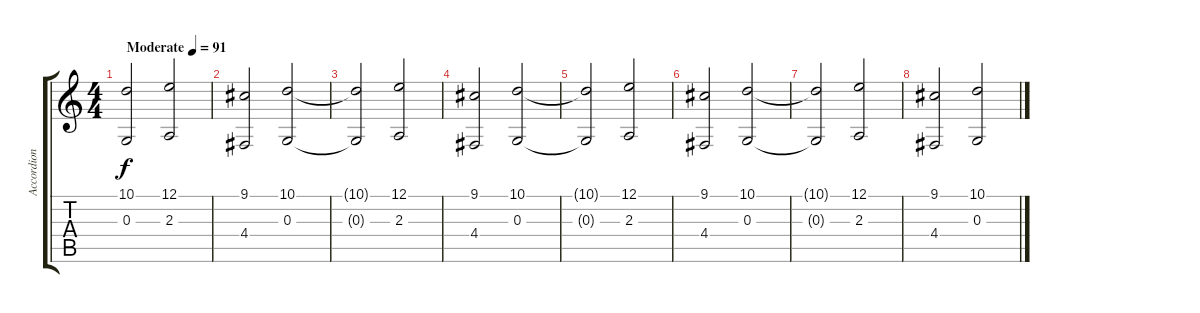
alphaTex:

\track ("Accordion" "Accordion") {instrument tangoaccordion}
\staff {score tabs}
\tuning (E4 B3 G3 D3 A2 E2) {hide}
\ts (4 4)
\tempo (91 "Moderate")
\clef g2
\ks c
(10.1 0.3).2{dy f instrument tangoaccordion} (12.1 2.3).2 |
(9.1 4.4).2 (10.1 0.3).2 |
(10.1{t} 0.3{t}).2 (12.1 2.3).2 |
(9.1 4.4).2 (10.1 0.3).2 |
(10.1{t} 0.3{t}).2 (12.1 2.3).2 |
(9.1 4.4).2 (10.1 0.3).2 |
(10.1{t} 0.3{t}).2 (12.1 2.3).2 |
(9.1 4.4).2 (10.1 0.3).2
